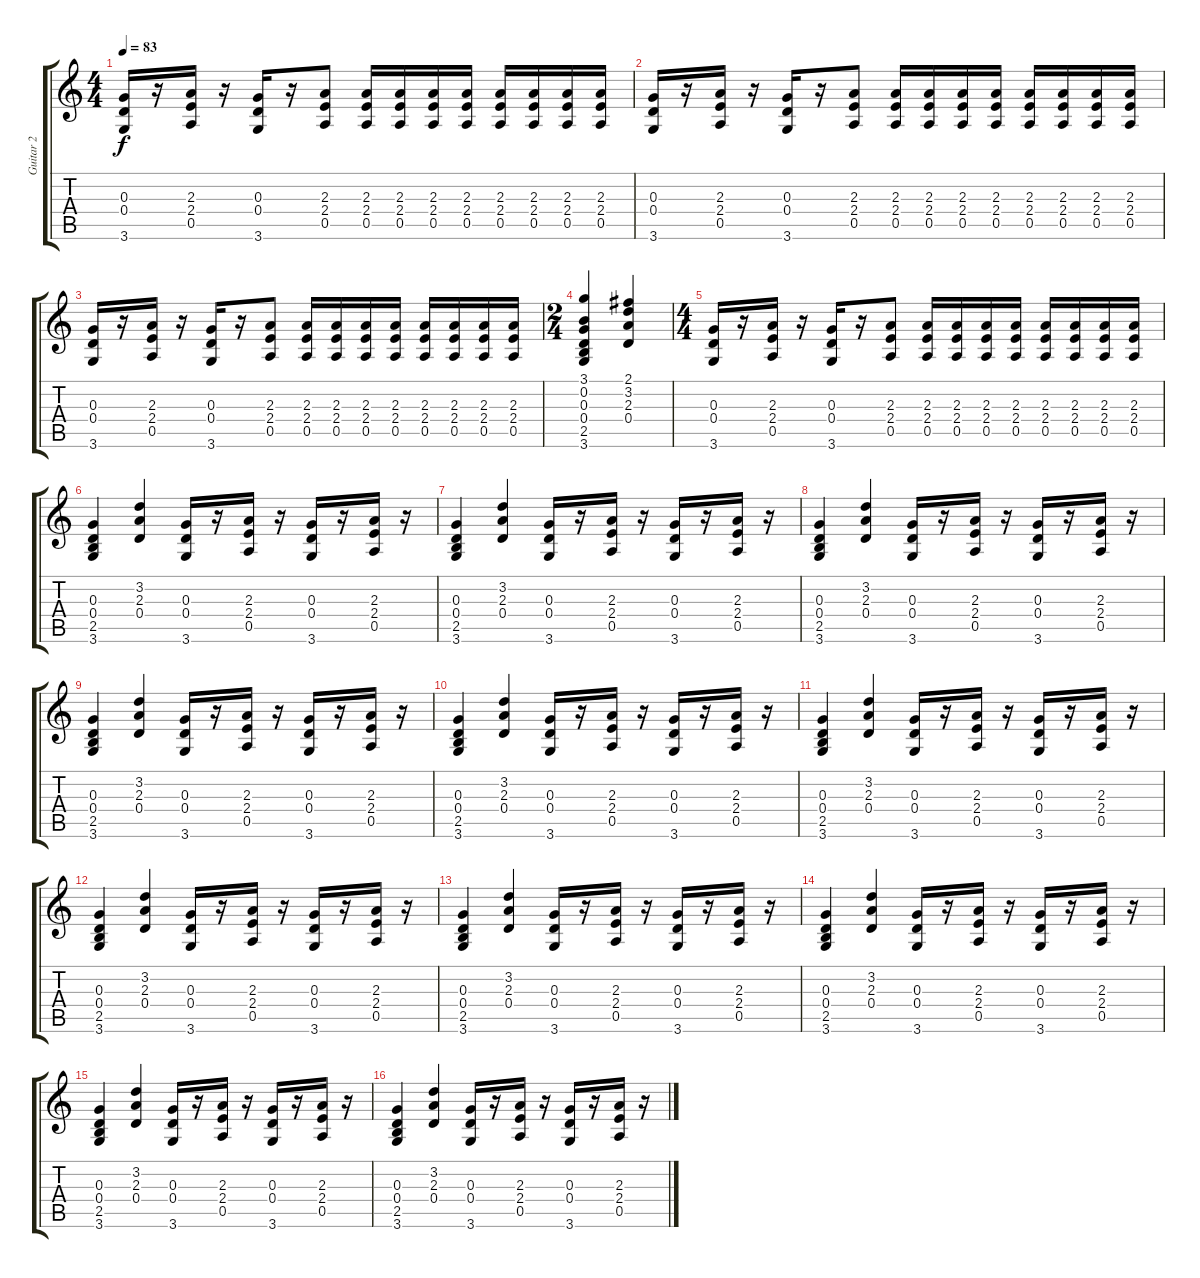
\track ("Guitar 2" "Guitar 2") {instrument acousticguitarsteel}
\staff {score tabs}
\tuning (E4 B3 G3 D3 A2 E2) {hide}
\ts (4 4)
\tempo 83
\clef g2
\ks c
(0.3 0.4 3.6).16{dy f} r.16 (2.3 2.4 0.5).16 r.16 (0.3 0.4 3.6).16 r.16 (2.3 2.4 0.5).8 (2.3 2.4 0.5).16 (2.3 2.4 0.5).16 (2.3 2.4 0.5).16 (2.3 2.4 0.5).16 (2.3 2.4 0.5).16 (2.3 2.4 0.5).16 (2.3 2.4 0.5).16 (2.3 2.4 0.5).16 |
(0.3 0.4 3.6).16 r.16 (2.3 2.4 0.5).16 r.16 (0.3 0.4 3.6).16 r.16 (2.3 2.4 0.5).8 (2.3 2.4 0.5).16 (2.3 2.4 0.5).16 (2.3 2.4 0.5).16 (2.3 2.4 0.5).16 (2.3 2.4 0.5).16 (2.3 2.4 0.5).16 (2.3 2.4 0.5).16 (2.3 2.4 0.5).16 |
(0.3 0.4 3.6).16 r.16 (2.3 2.4 0.5).16 r.16 (0.3 0.4 3.6).16 r.16 (2.3 2.4 0.5).8 (2.3 2.4 0.5).16 (2.3 2.4 0.5).16 (2.3 2.4 0.5).16 (2.3 2.4 0.5).16 (2.3 2.4 0.5).16 (2.3 2.4 0.5).16 (2.3 2.4 0.5).16 (2.3 2.4 0.5).16 |
\ts (2 4)
(3.1 0.2 0.3 0.4 2.5 3.6).4 (2.1 3.2 2.3 0.4).4 |
\ts (4 4)
(0.3 0.4 3.6).16 r.16 (2.3 2.4 0.5).16 r.16 (0.3 0.4 3.6).16 r.16 (2.3 2.4 0.5).8 (2.3 2.4 0.5).16 (2.3 2.4 0.5).16 (2.3 2.4 0.5).16 (2.3 2.4 0.5).16 (2.3 2.4 0.5).16 (2.3 2.4 0.5).16 (2.3 2.4 0.5).16 (2.3 2.4 0.5).16 |
(0.3 0.4 2.5 3.6).4 (3.2 2.3 0.4).4 (0.3 0.4 3.6).16 r.16 (2.3 2.4 0.5).16 r.16 (0.3 0.4 3.6).16 r.16 (2.3 2.4 0.5).16 r.16 |
(0.3 0.4 2.5 3.6).4 (3.2 2.3 0.4).4 (0.3 0.4 3.6).16 r.16 (2.3 2.4 0.5).16 r.16 (0.3 0.4 3.6).16 r.16 (2.3 2.4 0.5).16 r.16 |
(0.3 0.4 2.5 3.6).4 (3.2 2.3 0.4).4 (0.3 0.4 3.6).16 r.16 (2.3 2.4 0.5).16 r.16 (0.3 0.4 3.6).16 r.16 (2.3 2.4 0.5).16 r.16 |
(0.3 0.4 2.5 3.6).4 (3.2 2.3 0.4).4 (0.3 0.4 3.6).16 r.16 (2.3 2.4 0.5).16 r.16 (0.3 0.4 3.6).16 r.16 (2.3 2.4 0.5).16 r.16 |
(0.3 0.4 2.5 3.6).4 (3.2 2.3 0.4).4 (0.3 0.4 3.6).16 r.16 (2.3 2.4 0.5).16 r.16 (0.3 0.4 3.6).16 r.16 (2.3 2.4 0.5).16 r.16 |
(0.3 0.4 2.5 3.6).4 (3.2 2.3 0.4).4 (0.3 0.4 3.6).16 r.16 (2.3 2.4 0.5).16 r.16 (0.3 0.4 3.6).16 r.16 (2.3 2.4 0.5).16 r.16 |
(0.3 0.4 2.5 3.6).4 (3.2 2.3 0.4).4 (0.3 0.4 3.6).16 r.16 (2.3 2.4 0.5).16 r.16 (0.3 0.4 3.6).16 r.16 (2.3 2.4 0.5).16 r.16 |
(0.3 0.4 2.5 3.6).4 (3.2 2.3 0.4).4 (0.3 0.4 3.6).16 r.16 (2.3 2.4 0.5).16 r.16 (0.3 0.4 3.6).16 r.16 (2.3 2.4 0.5).16 r.16 |
(0.3 0.4 2.5 3.6).4 (3.2 2.3 0.4).4 (0.3 0.4 3.6).16 r.16 (2.3 2.4 0.5).16 r.16 (0.3 0.4 3.6).16 r.16 (2.3 2.4 0.5).16 r.16 |
(0.3 0.4 2.5 3.6).4 (3.2 2.3 0.4).4 (0.3 0.4 3.6).16 r.16 (2.3 2.4 0.5).16 r.16 (0.3 0.4 3.6).16 r.16 (2.3 2.4 0.5).16 r.16 |
(0.3 0.4 2.5 3.6).4 (3.2 2.3 0.4).4 (0.3 0.4 3.6).16 r.16 (2.3 2.4 0.5).16 r.16 (0.3 0.4 3.6).16 r.16 (2.3 2.4 0.5).16 r.16
